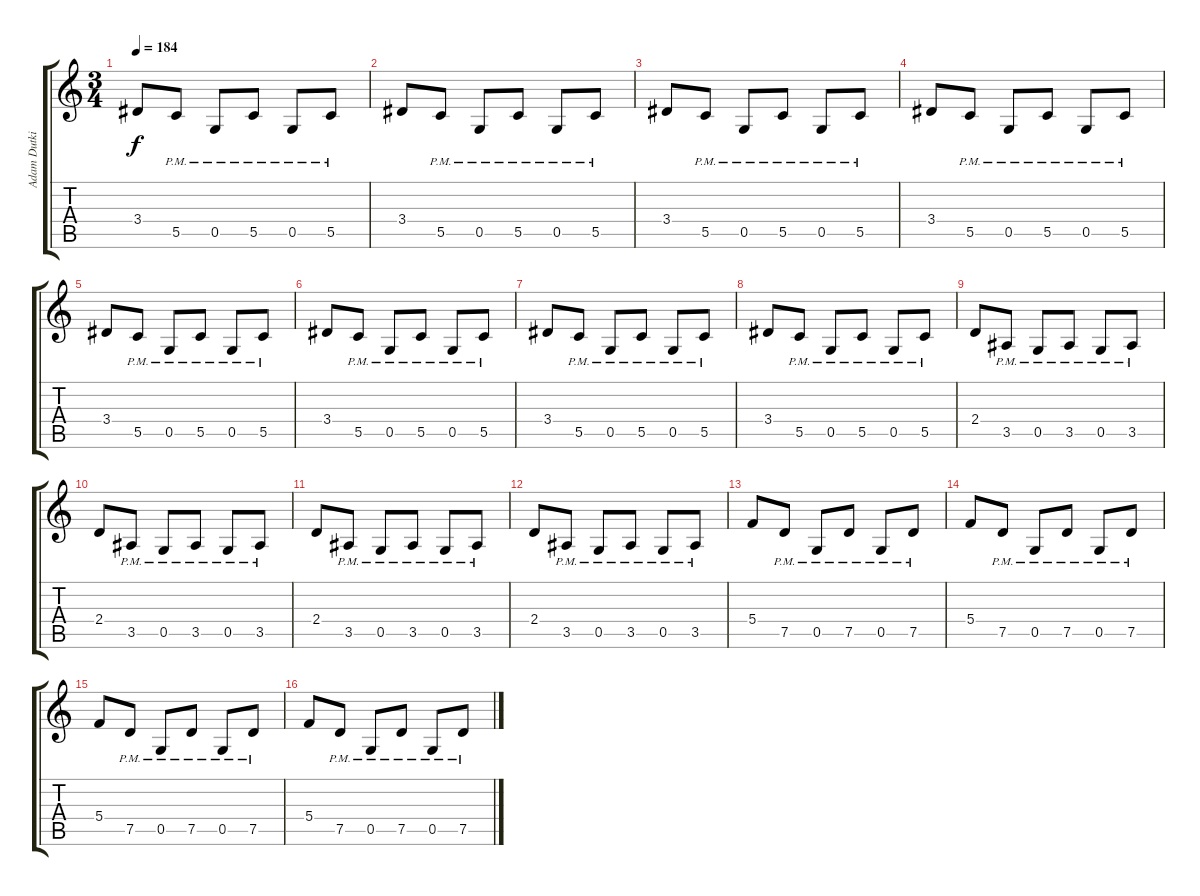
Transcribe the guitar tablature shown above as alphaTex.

\track ("Adam Dutkiwiecz" "Adam Dutki") {instrument distortionguitar}
\staff {score tabs}
\tuning (D4 A3 F3 C3 G2 C2) {hide}
\ts (3 4)
\tempo 184
\clef g2
\ks c
3.4.8{dy f} 5.5{pm}.8 0.5{pm}.8 5.5{pm}.8 0.5{pm}.8 5.5{pm}.8 |
3.4.8 5.5{pm}.8 0.5{pm}.8 5.5{pm}.8 0.5{pm}.8 5.5{pm}.8 |
3.4.8 5.5{pm}.8 0.5{pm}.8 5.5{pm}.8 0.5{pm}.8 5.5{pm}.8 |
3.4.8 5.5{pm}.8 0.5{pm}.8 5.5{pm}.8 0.5{pm}.8 5.5{pm}.8 |
3.4.8 5.5{pm}.8 0.5{pm}.8 5.5{pm}.8 0.5{pm}.8 5.5{pm}.8 |
3.4.8 5.5{pm}.8 0.5{pm}.8 5.5{pm}.8 0.5{pm}.8 5.5{pm}.8 |
3.4.8 5.5{pm}.8 0.5{pm}.8 5.5{pm}.8 0.5{pm}.8 5.5{pm}.8 |
3.4.8 5.5{pm}.8 0.5{pm}.8 5.5{pm}.8 0.5{pm}.8 5.5{pm}.8 |
2.4.8 3.5{pm}.8 0.5{pm}.8 3.5{pm}.8 0.5{pm}.8 3.5{pm}.8 |
2.4.8 3.5{pm}.8 0.5{pm}.8 3.5{pm}.8 0.5{pm}.8 3.5{pm}.8 |
2.4.8 3.5{pm}.8 0.5{pm}.8 3.5{pm}.8 0.5{pm}.8 3.5{pm}.8 |
2.4.8 3.5{pm}.8 0.5{pm}.8 3.5{pm}.8 0.5{pm}.8 3.5{pm}.8 |
5.4.8 7.5{pm}.8 0.5{pm}.8 7.5{pm}.8 0.5{pm}.8 7.5{pm}.8 |
5.4.8 7.5{pm}.8 0.5{pm}.8 7.5{pm}.8 0.5{pm}.8 7.5{pm}.8 |
5.4.8 7.5{pm}.8 0.5{pm}.8 7.5{pm}.8 0.5{pm}.8 7.5{pm}.8 |
5.4.8 7.5{pm}.8 0.5{pm}.8 7.5{pm}.8 0.5{pm}.8 7.5{pm}.8
